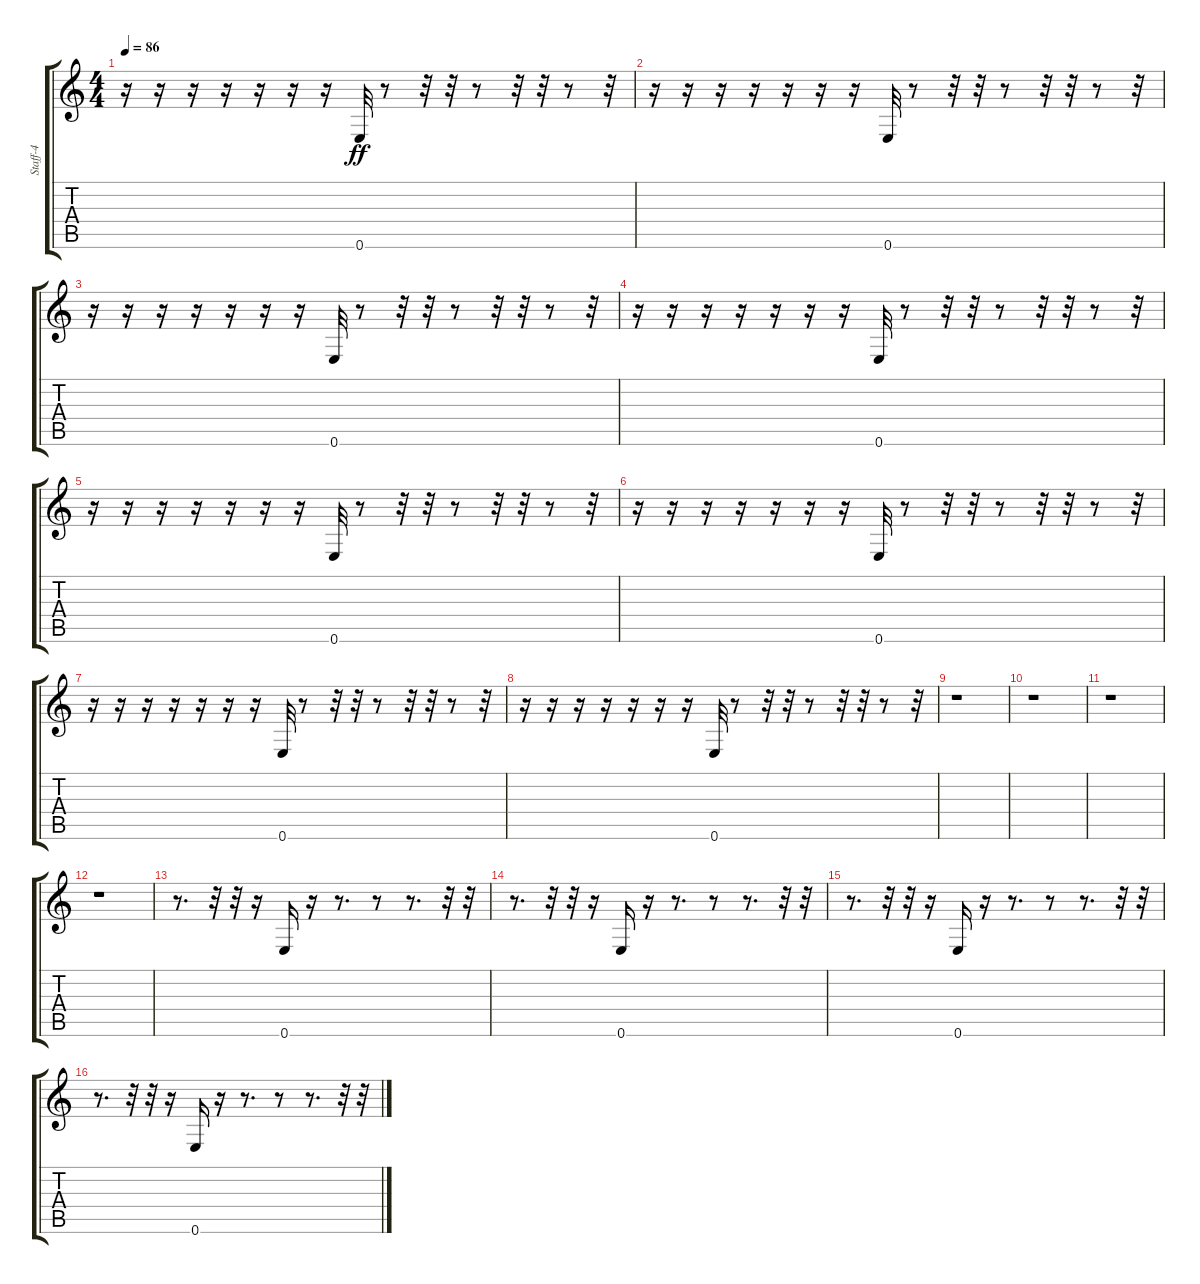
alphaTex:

\track ("Staff-4" "Staff-4") {instrument electricbasspick}
\staff {score tabs}
\tuning (E4 B3 G3 D3 A2 E2) {hide}
\ts (4 4)
\tempo 86
\clef g2
\ks c
r.16{dy ff} r.16 r.16 r.16 r.16 r.16 r.16 0.6.32 r.8 r.32 r.32 r.8 r.32 r.32 r.8 r.32 |
r.16 r.16 r.16 r.16 r.16 r.16 r.16 0.6.32 r.8 r.32 r.32 r.8 r.32 r.32 r.8 r.32 |
r.16 r.16 r.16 r.16 r.16 r.16 r.16 0.6.32 r.8 r.32 r.32 r.8 r.32 r.32 r.8 r.32 |
r.16 r.16 r.16 r.16 r.16 r.16 r.16 0.6.32 r.8 r.32 r.32 r.8 r.32 r.32 r.8 r.32 |
r.16 r.16 r.16 r.16 r.16 r.16 r.16 0.6.32 r.8 r.32 r.32 r.8 r.32 r.32 r.8 r.32 |
r.16 r.16 r.16 r.16 r.16 r.16 r.16 0.6.32 r.8 r.32 r.32 r.8 r.32 r.32 r.8 r.32 |
r.16 r.16 r.16 r.16 r.16 r.16 r.16 0.6.32 r.8 r.32 r.32 r.8 r.32 r.32 r.8 r.32 |
r.16 r.16 r.16 r.16 r.16 r.16 r.16 0.6.32 r.8 r.32 r.32 r.8 r.32 r.32 r.8 r.32 |
r.1 |
r.1 |
r.1 |
r.1 |
r.8{d} r.32 r.32 r.16 0.6.16 r.16 r.8{d} r.8 r.8{d} r.32 r.32 |
r.8{d} r.32 r.32 r.16 0.6.16 r.16 r.8{d} r.8 r.8{d} r.32 r.32 |
r.8{d} r.32 r.32 r.16 0.6.16 r.16 r.8{d} r.8 r.8{d} r.32 r.32 |
r.8{d} r.32 r.32 r.16 0.6.16 r.16 r.8{d} r.8 r.8{d} r.32 r.32
